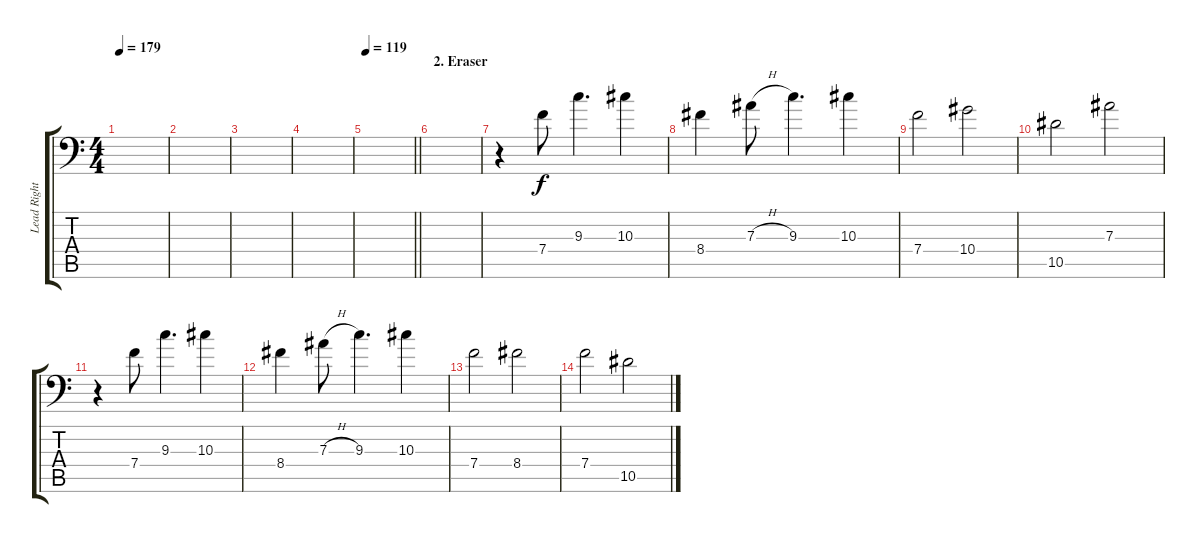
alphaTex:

\track ("Lead Right 1" "Lead Right") {instrument distortionguitar}
\staff {score tabs}
\tuning (C4 G3 Eb3 Bb2 F2 Bb1) {hide}
\ts (4 4)
\tempo 179
\clef f4
\ks c
|
|
|
|
\tempo 119
\barLineRight lightlight
|
\section ("" "2. Eraser")
|
r.4 7.4.8 9.3.4{d} 10.3.4 |
8.4.4 7.3{h}.8 9.3.4{d} 10.3.4 |
7.4.2 10.4.2 |
10.5.2 7.3.2 |
r.4 7.4.8 9.3.4{d} 10.3.4 |
8.4.4 7.3{h}.8 9.3.4{d} 10.3.4 |
7.4.2 8.4.2 |
7.4.2 10.5.2
